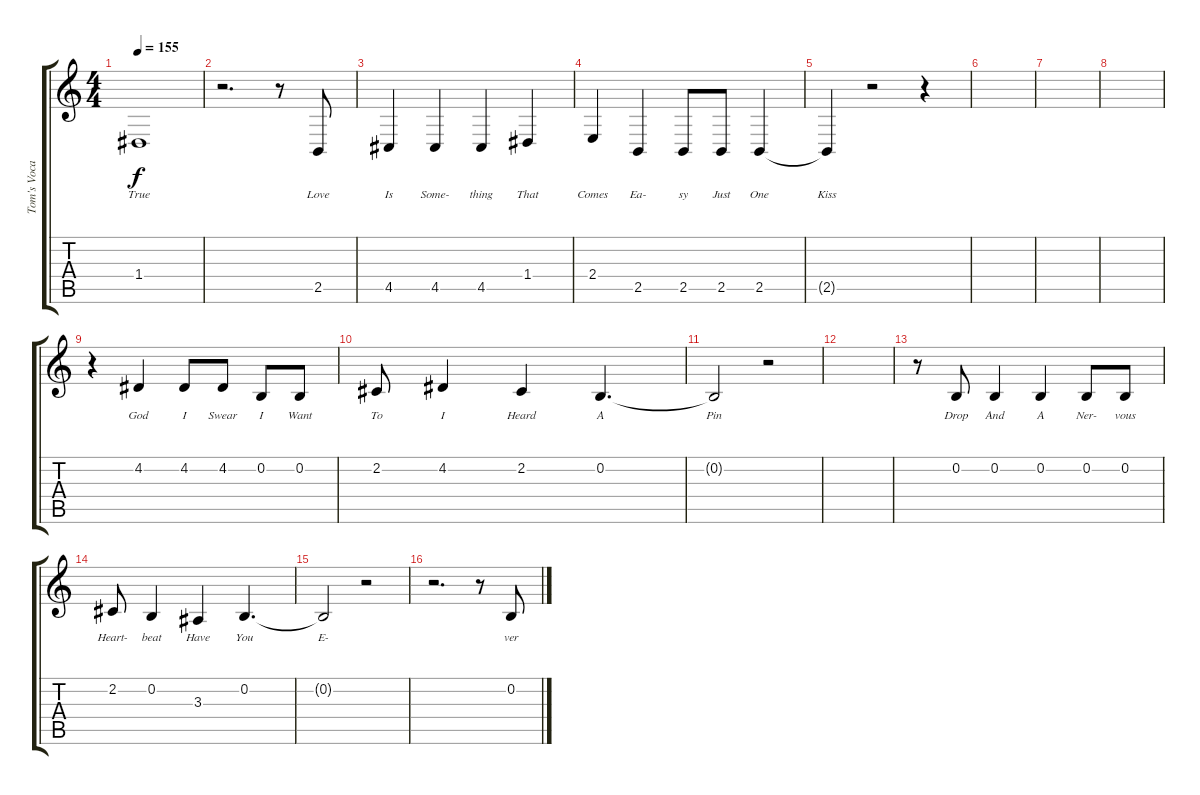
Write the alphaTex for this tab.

\track ("Tom's Vocals" "Tom's Voca") {instrument clarinet}
\staff {score tabs}
\tuning (E4 B3 G3 D3 A2 E2) {hide}
\ts (4 4)
\tempo 155
\clef g2
\ks c
1.4.1{lyrics (0 "True") lyrics (1 "") lyrics (2 "") lyrics (3 "") lyrics (4 "") dy f} |
r.2{d} r.8 2.5.8{lyrics (0 "Love") lyrics (1 "") lyrics (2 "") lyrics (3 "") lyrics (4 "")} |
4.5.4{lyrics (0 "Is") lyrics (1 "") lyrics (2 "") lyrics (3 "") lyrics (4 "")} 4.5.4{lyrics (0 "Some-") lyrics (1 "") lyrics (2 "") lyrics (3 "") lyrics (4 "")} 4.5.4{lyrics (0 "thing") lyrics (1 "") lyrics (2 "") lyrics (3 "") lyrics (4 "")} 1.4.4{lyrics (0 "That") lyrics (1 "") lyrics (2 "") lyrics (3 "") lyrics (4 "")} |
2.4.4{lyrics (0 "Comes") lyrics (1 "") lyrics (2 "") lyrics (3 "") lyrics (4 "")} 2.5.4{lyrics (0 "Ea-") lyrics (1 "") lyrics (2 "") lyrics (3 "") lyrics (4 "")} 2.5.8{lyrics (0 "sy") lyrics (1 "") lyrics (2 "") lyrics (3 "") lyrics (4 "")} 2.5.8{lyrics (0 "Just") lyrics (1 "") lyrics (2 "") lyrics (3 "") lyrics (4 "")} 2.5.4{lyrics (0 "One") lyrics (1 "") lyrics (2 "") lyrics (3 "") lyrics (4 "")} |
2.5{t}.4{lyrics (0 "Kiss") lyrics (1 "") lyrics (2 "") lyrics (3 "") lyrics (4 "")} r.2 r.4 |
|
|
|
r.4 4.2.4{lyrics (0 "God") lyrics (1 "") lyrics (2 "") lyrics (3 "") lyrics (4 "")} 4.2.8{lyrics (0 "I") lyrics (1 "") lyrics (2 "") lyrics (3 "") lyrics (4 "")} 4.2.8{lyrics (0 "Swear") lyrics (1 "") lyrics (2 "") lyrics (3 "") lyrics (4 "")} 0.2.8{lyrics (0 "I") lyrics (1 "") lyrics (2 "") lyrics (3 "") lyrics (4 "")} 0.2.8{lyrics (0 "Want") lyrics (1 "") lyrics (2 "") lyrics (3 "") lyrics (4 "")} |
2.2.8{lyrics (0 "To") lyrics (1 "") lyrics (2 "") lyrics (3 "") lyrics (4 "")} 4.2.4{lyrics (0 "I") lyrics (1 "") lyrics (2 "") lyrics (3 "") lyrics (4 "")} 2.2.4{lyrics (0 "Heard") lyrics (1 "") lyrics (2 "") lyrics (3 "") lyrics (4 "")} 0.2.4{d lyrics (0 "A") lyrics (1 "") lyrics (2 "") lyrics (3 "") lyrics (4 "")} |
0.2{t}.2{lyrics (0 "Pin") lyrics (1 "") lyrics (2 "") lyrics (3 "") lyrics (4 "")} r.2 |
|
r.8 0.2.8{lyrics (0 "Drop") lyrics (1 "") lyrics (2 "") lyrics (3 "") lyrics (4 "")} 0.2.4{lyrics (0 "And") lyrics (1 "") lyrics (2 "") lyrics (3 "") lyrics (4 "")} 0.2.4{lyrics (0 "A") lyrics (1 "") lyrics (2 "") lyrics (3 "") lyrics (4 "")} 0.2.8{lyrics (0 "Ner-") lyrics (1 "") lyrics (2 "") lyrics (3 "") lyrics (4 "")} 0.2.8{lyrics (0 "vous") lyrics (1 "") lyrics (2 "") lyrics (3 "") lyrics (4 "")} |
2.2.8{lyrics (0 "Heart-") lyrics (1 "") lyrics (2 "") lyrics (3 "") lyrics (4 "")} 0.2.4{lyrics (0 "beat") lyrics (1 "") lyrics (2 "") lyrics (3 "") lyrics (4 "")} 3.3.4{lyrics (0 "Have") lyrics (1 "") lyrics (2 "") lyrics (3 "") lyrics (4 "")} 0.2.4{d lyrics (0 "You") lyrics (1 "") lyrics (2 "") lyrics (3 "") lyrics (4 "")} |
0.2{t}.2{lyrics (0 "E-") lyrics (1 "") lyrics (2 "") lyrics (3 "") lyrics (4 "")} r.2 |
r.2{d} r.8 0.2.8{lyrics (0 "ver") lyrics (1 "") lyrics (2 "") lyrics (3 "") lyrics (4 "")}
